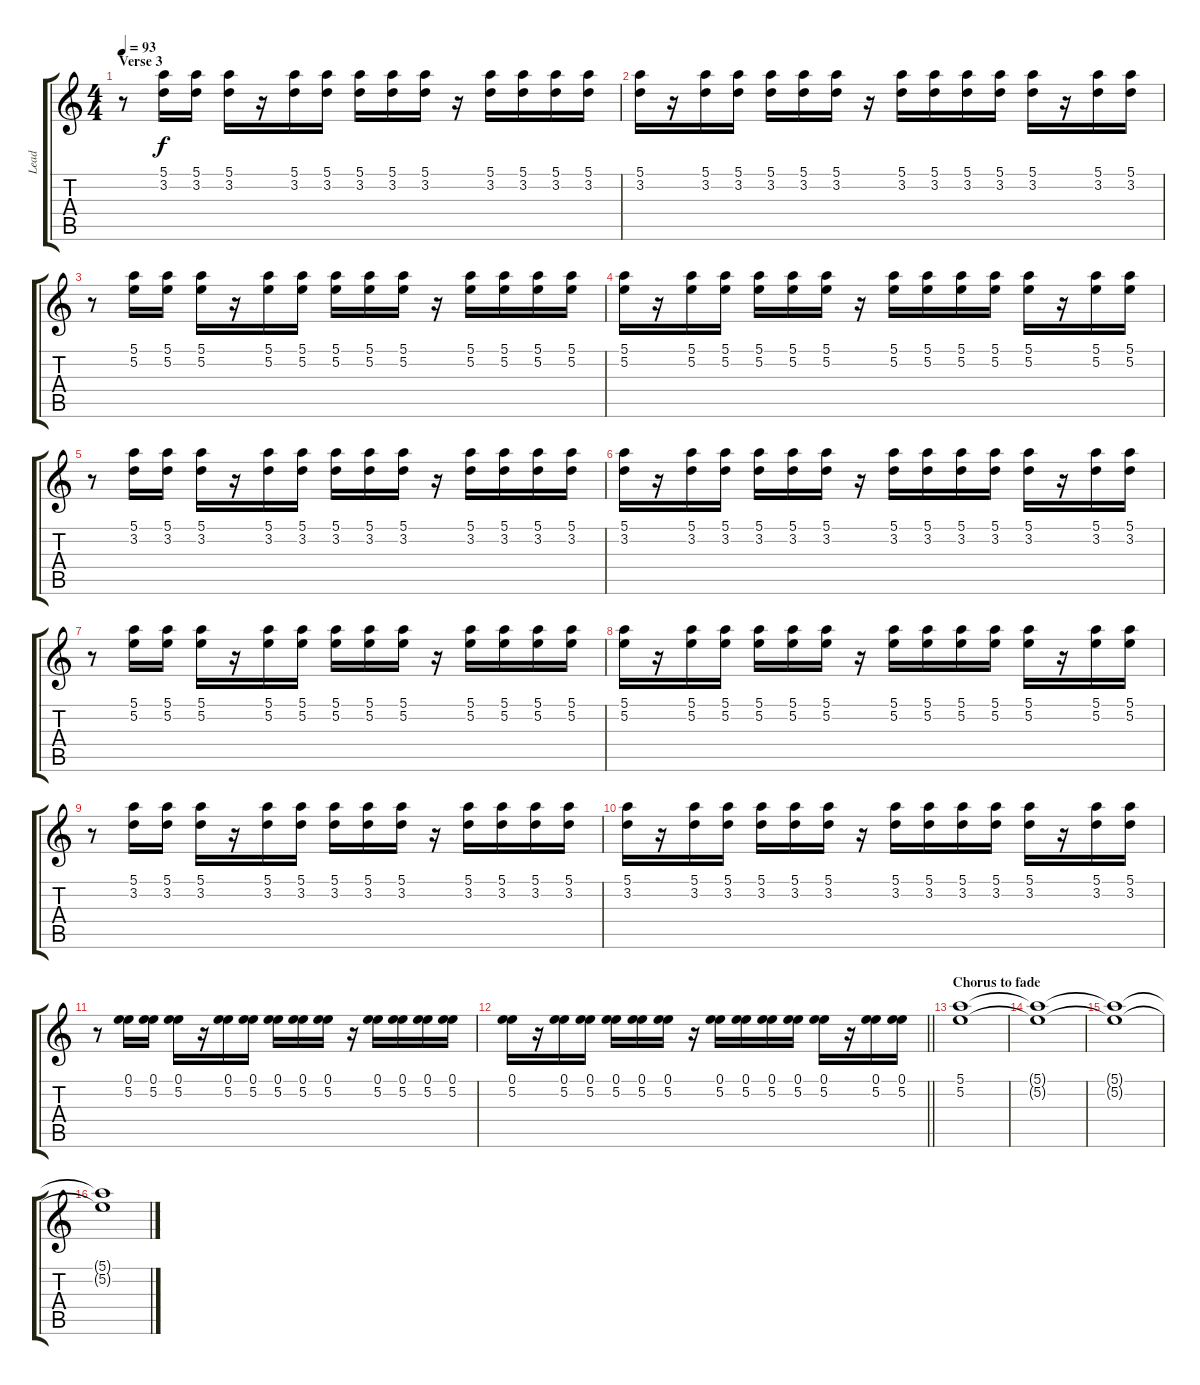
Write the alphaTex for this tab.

\track ("Lead" "Lead") {instrument distortionguitar}
\staff {score tabs}
\tuning (E4 B3 G3 D3 A2 E2) {hide}
\ts (4 4)
\section ("" "Verse 3")
\tempo 93
\clef g2
\ks c
r.8{dy f volume 2 balance 11} (5.1 3.2).16 (5.1 3.2).16 (5.1 3.2).16 r.16 (5.1 3.2).16 (5.1 3.2).16 (5.1 3.2).16 (5.1 3.2).16 (5.1 3.2).16 r.16 (5.1 3.2).16 (5.1 3.2).16 (5.1 3.2).16 (5.1 3.2).16 |
(5.1 3.2).16 r.16 (5.1 3.2).16 (5.1 3.2).16 (5.1 3.2).16 (5.1 3.2).16 (5.1 3.2).16 r.16 (5.1 3.2).16 (5.1 3.2).16 (5.1 3.2).16 (5.1 3.2).16 (5.1 3.2).16 r.16 (5.1 3.2).16 (5.1 3.2).16 |
r.8 (5.1 5.2).16 (5.1 5.2).16 (5.1 5.2).16 r.16 (5.1 5.2).16 (5.1 5.2).16 (5.1 5.2).16 (5.1 5.2).16 (5.1 5.2).16 r.16 (5.1 5.2).16 (5.1 5.2).16 (5.1 5.2).16 (5.1 5.2).16 |
(5.1 5.2).16 r.16 (5.1 5.2).16 (5.1 5.2).16 (5.1 5.2).16 (5.1 5.2).16 (5.1 5.2).16 r.16 (5.1 5.2).16 (5.1 5.2).16 (5.1 5.2).16 (5.1 5.2).16 (5.1 5.2).16 r.16 (5.1 5.2).16 (5.1 5.2).16 |
r.8 (5.1 3.2).16 (5.1 3.2).16 (5.1 3.2).16 r.16 (5.1 3.2).16 (5.1 3.2).16 (5.1 3.2).16 (5.1 3.2).16 (5.1 3.2).16 r.16 (5.1 3.2).16 (5.1 3.2).16 (5.1 3.2).16 (5.1 3.2).16 |
(5.1 3.2).16 r.16 (5.1 3.2).16 (5.1 3.2).16 (5.1 3.2).16 (5.1 3.2).16 (5.1 3.2).16 r.16 (5.1 3.2).16 (5.1 3.2).16 (5.1 3.2).16 (5.1 3.2).16 (5.1 3.2).16 r.16 (5.1 3.2).16 (5.1 3.2).16 |
r.8 (5.1 5.2).16 (5.1 5.2).16 (5.1 5.2).16 r.16 (5.1 5.2).16 (5.1 5.2).16 (5.1 5.2).16 (5.1 5.2).16 (5.1 5.2).16 r.16 (5.1 5.2).16 (5.1 5.2).16 (5.1 5.2).16 (5.1 5.2).16 |
(5.1 5.2).16 r.16 (5.1 5.2).16 (5.1 5.2).16 (5.1 5.2).16 (5.1 5.2).16 (5.1 5.2).16 r.16 (5.1 5.2).16 (5.1 5.2).16 (5.1 5.2).16 (5.1 5.2).16 (5.1 5.2).16 r.16 (5.1 5.2).16 (5.1 5.2).16 |
r.8 (5.1 3.2).16 (5.1 3.2).16 (5.1 3.2).16 r.16 (5.1 3.2).16 (5.1 3.2).16 (5.1 3.2).16 (5.1 3.2).16 (5.1 3.2).16 r.16 (5.1 3.2).16 (5.1 3.2).16 (5.1 3.2).16 (5.1 3.2).16 |
(5.1 3.2).16 r.16 (5.1 3.2).16 (5.1 3.2).16 (5.1 3.2).16 (5.1 3.2).16 (5.1 3.2).16 r.16 (5.1 3.2).16 (5.1 3.2).16 (5.1 3.2).16 (5.1 3.2).16 (5.1 3.2).16 r.16 (5.1 3.2).16 (5.1 3.2).16 |
r.8 (0.1 5.2).16 (0.1 5.2).16 (0.1 5.2).16 r.16 (0.1 5.2).16 (0.1 5.2).16 (0.1 5.2).16 (0.1 5.2).16 (0.1 5.2).16 r.16 (0.1 5.2).16 (0.1 5.2).16 (0.1 5.2).16 (0.1 5.2).16 |
\barLineRight lightlight
(0.1 5.2).16 r.16 (0.1 5.2).16 (0.1 5.2).16 (0.1 5.2).16 (0.1 5.2).16 (0.1 5.2).16 r.16 (0.1 5.2).16 (0.1 5.2).16 (0.1 5.2).16 (0.1 5.2).16 (0.1 5.2).16 r.16 (0.1 5.2).16 (0.1 5.2).16 |
\section ("" "Chorus to fade")
(5.1 5.2).1 |
(5.1{t} 5.2{t}).1 |
(5.1{t} 5.2{t}).1 |
(5.1{t} 5.2{t}).1
